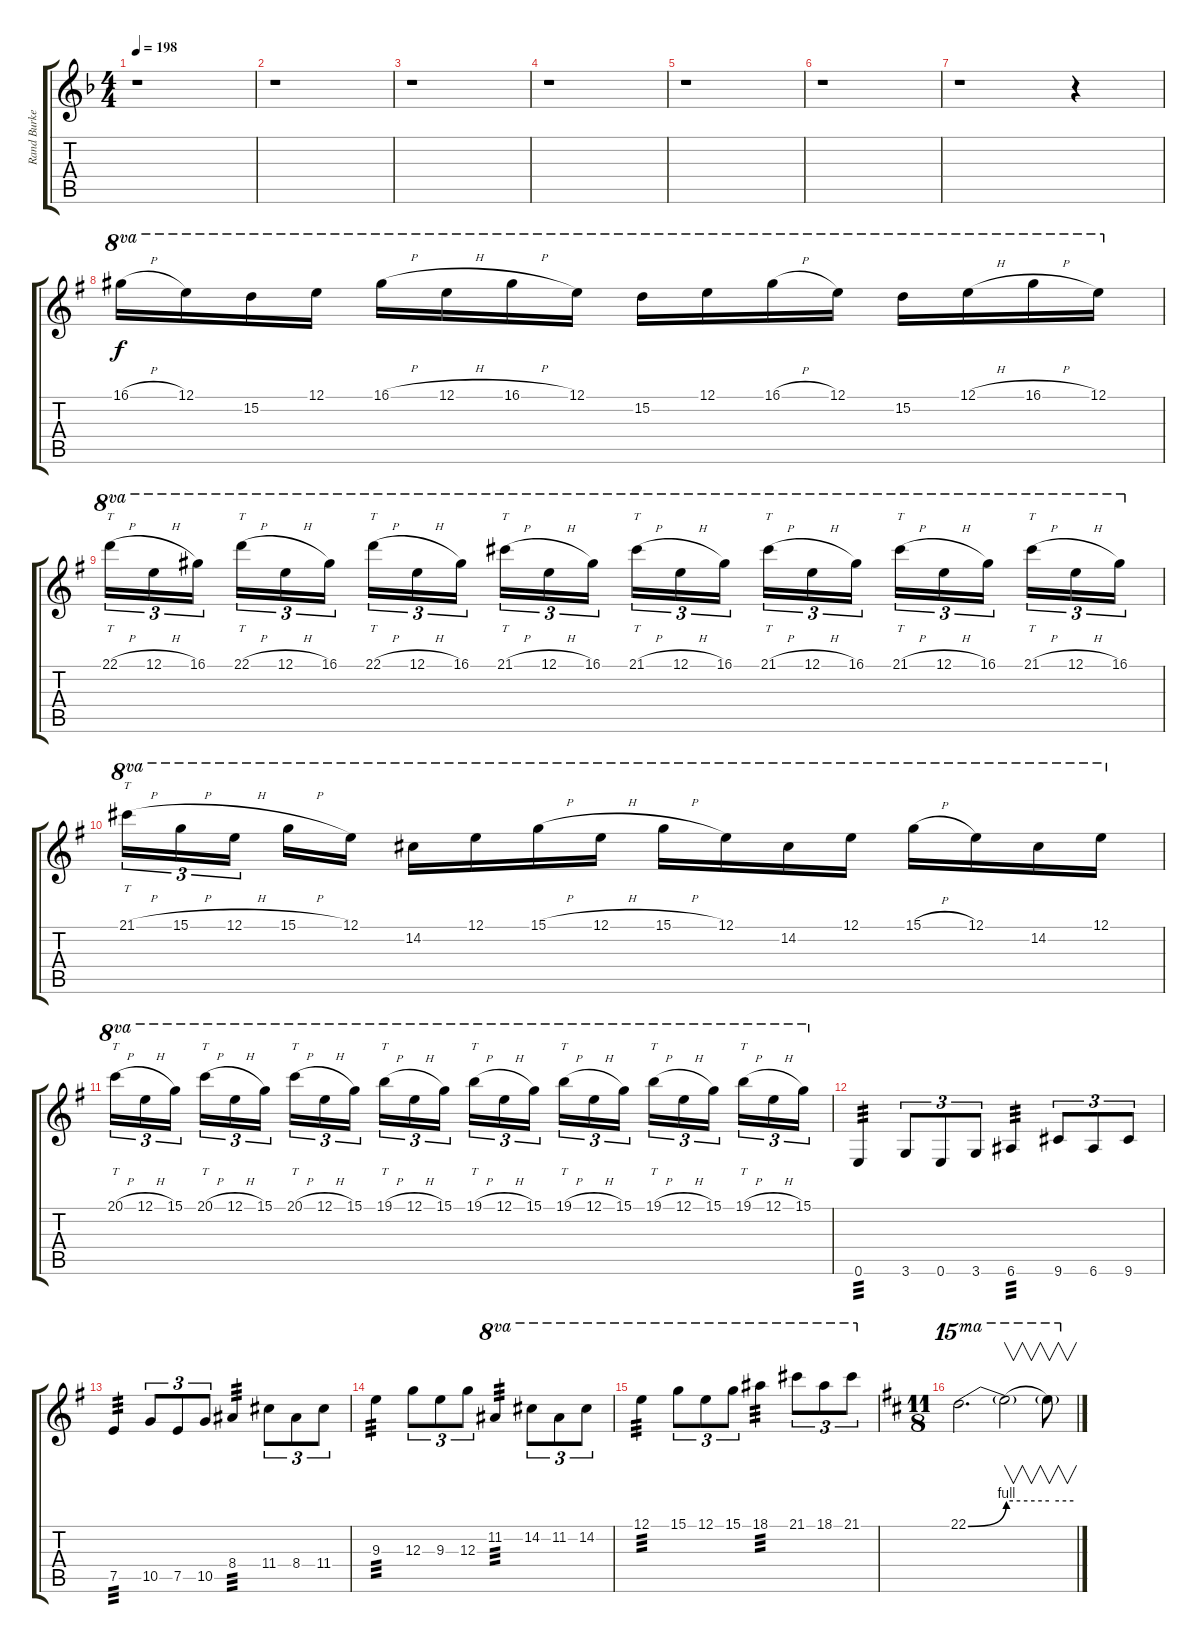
\track ("Rand Burkey solo" "Rand Burke") {instrument distortionguitar}
\staff {score tabs}
\tuning (E4 B3 G3 D3 A2 E2) {hide}
\ts (4 4)
\tempo 198
\clef g2
\ks f
r.1{dy f} |
r.1 |
r.1 |
r.1 |
r.1 |
r.1 |
r.1 r.4 |
\ks g
16.1{h}.16{ot 8va} 12.1.16{ot 8va} 15.2.16{ot 8va} 12.1.16{ot 8va} 16.1{h}.16{ot 8va} 12.1{h}.16{ot 8va} 16.1{h}.16{ot 8va} 12.1.16{ot 8va} 15.2.16{ot 8va} 12.1.16{ot 8va} 16.1{h}.16{ot 8va} 12.1.16{ot 8va} 15.2.16{ot 8va} 12.1{h}.16{ot 8va} 16.1{h}.16{ot 8va} 12.1.16{ot 8va} |
22.1{h}.16{tt tu (3 2) ot 8va} 12.1{h}.16{tu (3 2) ot 8va} 16.1.16{tu (3 2) ot 8va beam splitsecondary} 22.1{h}.16{tt tu (3 2) ot 8va} 12.1{h}.16{tu (3 2) ot 8va} 16.1.16{tu (3 2) ot 8va} 22.1{h}.16{tt tu (3 2) ot 8va} 12.1{h}.16{tu (3 2) ot 8va} 16.1.16{tu (3 2) ot 8va beam splitsecondary} 21.1{h}.16{tt tu (3 2) ot 8va} 12.1{h}.16{tu (3 2) ot 8va} 16.1.16{tu (3 2) ot 8va} 21.1{h}.16{tt tu (3 2) ot 8va} 12.1{h}.16{tu (3 2) ot 8va} 16.1.16{tu (3 2) ot 8va beam splitsecondary} 21.1{h}.16{tt tu (3 2) ot 8va} 12.1{h}.16{tu (3 2) ot 8va} 16.1.16{tu (3 2) ot 8va} 21.1{h}.16{tt tu (3 2) ot 8va} 12.1{h}.16{tu (3 2) ot 8va} 16.1.16{tu (3 2) ot 8va beam splitsecondary} 21.1{h}.16{tt tu (3 2) ot 8va} 12.1{h}.16{tu (3 2) ot 8va} 16.1.16{tu (3 2) ot 8va} |
21.1{h}.16{tt tu (3 2) ot 8va} 15.1{h}.16{tu (3 2) ot 8va} 12.1{h}.16{tu (3 2) ot 8va beam splitsecondary} 15.1{h}.16{ot 8va} 12.1.16{ot 8va} 14.2.16{ot 8va} 12.1.16{ot 8va} 15.1{h}.16{ot 8va} 12.1{h}.16{ot 8va} 15.1{h}.16{ot 8va} 12.1.16{ot 8va} 14.2.16{ot 8va} 12.1.16{ot 8va} 15.1{h}.16{ot 8va} 12.1.16{ot 8va} 14.2.16{ot 8va} 12.1.16{ot 8va} |
20.1{h}.16{tt tu (3 2) ot 8va} 12.1{h}.16{tu (3 2) ot 8va} 15.1.16{tu (3 2) ot 8va beam splitsecondary} 20.1{h}.16{tt tu (3 2) ot 8va} 12.1{h}.16{tu (3 2) ot 8va} 15.1.16{tu (3 2) ot 8va} 20.1{h}.16{tt tu (3 2) ot 8va} 12.1{h}.16{tu (3 2) ot 8va} 15.1.16{tu (3 2) ot 8va beam splitsecondary} 19.1{h}.16{tt tu (3 2) ot 8va} 12.1{h}.16{tu (3 2) ot 8va} 15.1.16{tu (3 2) ot 8va} 19.1{h}.16{tt tu (3 2) ot 8va} 12.1{h}.16{tu (3 2) ot 8va} 15.1.16{tu (3 2) ot 8va beam splitsecondary} 19.1{h}.16{tt tu (3 2) ot 8va} 12.1{h}.16{tu (3 2) ot 8va} 15.1.16{tu (3 2) ot 8va} 19.1{h}.16{tt tu (3 2) ot 8va} 12.1{h}.16{tu (3 2) ot 8va} 15.1.16{tu (3 2) ot 8va beam splitsecondary} 19.1{h}.16{tt tu (3 2) ot 8va} 12.1{h}.16{tu (3 2) ot 8va} 15.1.16{tu (3 2) ot 8va} |
0.6.4{tp 3} 3.6.8{tu (3 2)} 0.6.8{tu (3 2)} 3.6.8{tu (3 2)} 6.6.4{tp 3} 9.6.8{tu (3 2)} 6.6.8{tu (3 2)} 9.6.8{tu (3 2)} |
7.5.4{tp 3} 10.5.8{tu (3 2)} 7.5.8{tu (3 2)} 10.5.8{tu (3 2)} 8.4.4{tp 3} 11.4.8{tu (3 2)} 8.4.8{tu (3 2)} 11.4.8{tu (3 2)} |
9.3.4{tp 3} 12.3.8{tu (3 2)} 9.3.8{tu (3 2)} 12.3.8{tu (3 2)} 11.2.4{ot 8va tp 3} 14.2.8{tu (3 2) ot 8va} 11.2.8{tu (3 2) ot 8va} 14.2.8{tu (3 2) ot 8va} |
12.1.4{ot 8va tp 3} 15.1.8{tu (3 2) ot 8va} 12.1.8{tu (3 2) ot 8va} 15.1.8{tu (3 2) ot 8va} 18.1.4{ot 8va tp 3} 21.1.8{tu (3 2) ot 8va} 18.1.8{tu (3 2) ot 8va} 21.1.8{tu (3 2) ot 8va} |
\ts (11 8)
\ks d
22.1{be (bend 0 0 60 4)}.2{d ot 15ma} 22.1{be (hold 0 4 60 4) t}.2{v ot 15ma} 22.1{be (hold 0 4 60 4) t}.8{v ot 15ma}
